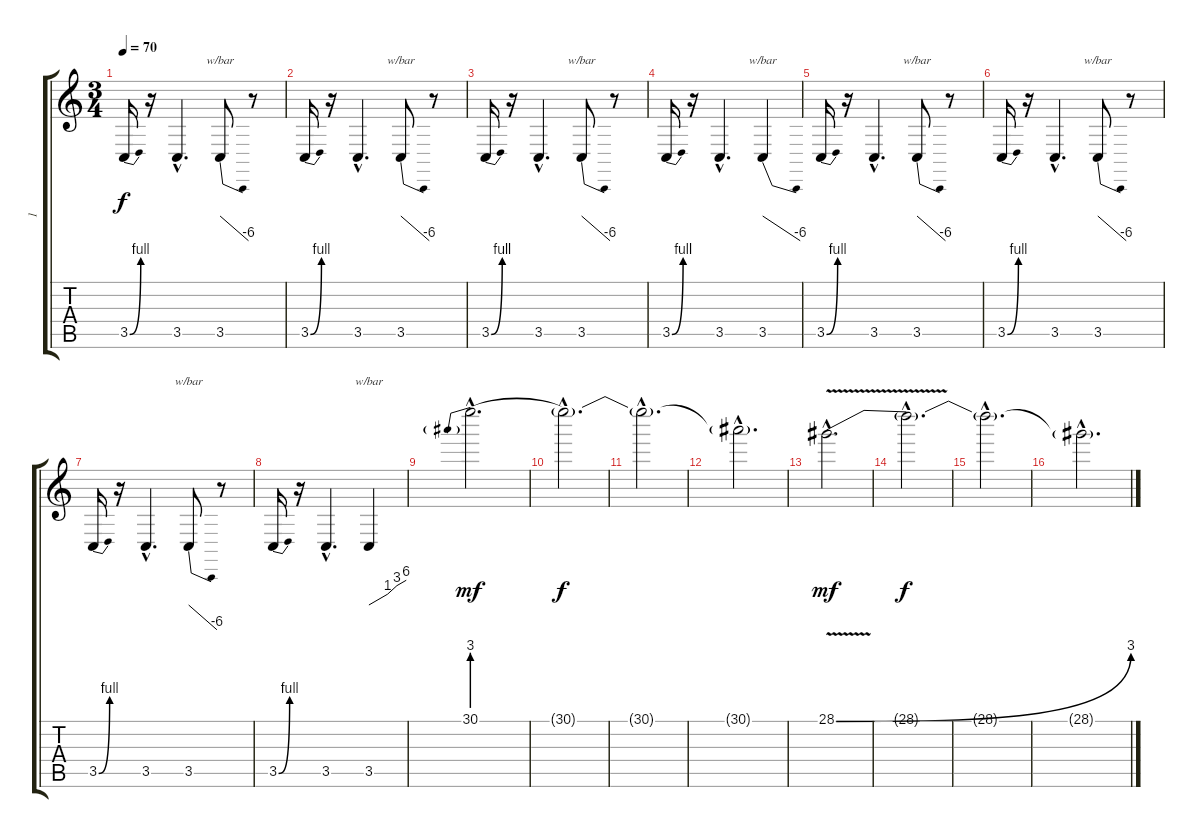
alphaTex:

\track ("1" "1") {instrument lead8bassandlead}
\staff {score tabs}
\tuning (E4 B3 G3 D3 A2 E2) {hide}
\ts (3 4)
\tempo 70
\clef g2
\ks c
3.5{be (bend 0 0 60 4)}.16{dy f volume 10} r.16 3.5{hac}.4{d} 3.5.8{tbe (dive default 0 0 60 -24)} r.8 |
3.5{be (bend 0 0 60 4)}.16 r.16 3.5{hac}.4{d} 3.5.8{tbe (dive default 0 0 60 -24)} r.8 |
3.5{be (bend 0 0 60 4)}.16 r.16 3.5{hac}.4{d} 3.5.8{tbe (dive default 0 0 60 -24)} r.8 |
3.5{be (bend 0 0 60 4)}.16 r.16 3.5{hac}.4{d} 3.5.4{tbe (dive default 0 0 60 -24)} |
3.5{be (bend 0 0 60 4)}.16 r.16 3.5{hac}.4{d} 3.5.8{tbe (dive default 0 0 60 -24)} r.8 |
3.5{be (bend 0 0 60 4)}.16 r.16 3.5{hac}.4{d} 3.5.8{tbe (dive default 0 0 60 -24)} r.8 |
3.5{be (bend 0 0 60 4)}.16 r.16 3.5{hac}.4{d} 3.5.8{tbe (dive default 0 0 60 -24)} r.8 |
3.5{be (bend 0 0 60 4)}.16 r.16 3.5{hac}.4{d} 3.5.4{tbe (custom default 0 0 30 4 45 12 60 24)} |
30.1{be (prebend 0 12 60 12) hac}.2{d dy mf} |
30.1{hac t}.2{d dy f} |
30.1{hac t}.2{d volume 6} |
30.1{hac t}.2{d} |
28.1{be (bend 0 0 60 12) v hac}.2{d dy mf volume 11} |
28.1{hac t}.2{d dy f} |
28.1{hac t}.2{d volume 6} |
28.1{hac t}.2{d}
